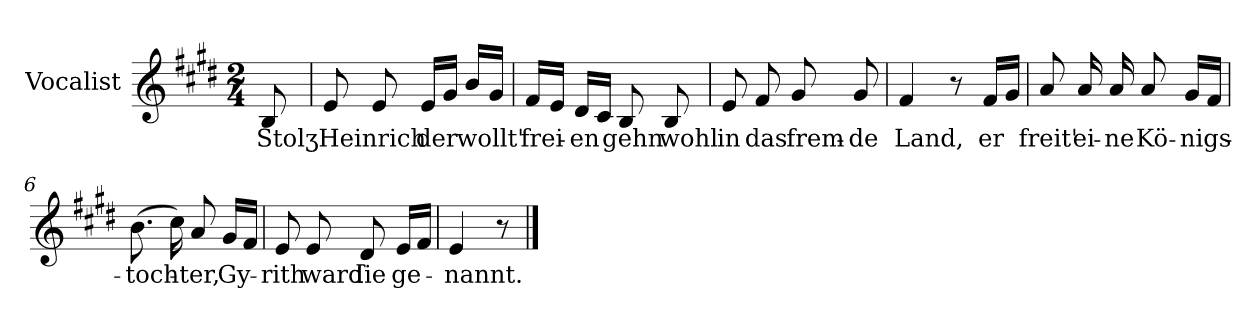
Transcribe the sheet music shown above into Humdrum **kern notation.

**kern	**text
*part1	*part1
*staff1	*staff1
*I"Vocalist	*
*k[f#c#g#d#]	*
*E:	*
*M2/4	*
=	=
8B	Stolʒ
=1	=1
8e	Heinrich
8e	.
16eLL	der
16g#JJ	.
16bLL	wollt'
16g#JJ	.
=2	=2
16f#LL	frei-
16eJJ	.
16d#LL	-en
16c#JJ	.
8B	gehn
8B	wohl
=3	=3
8e	in
8f#	das
8g#	frem-
8g#	-de
=4	=4
4f#	Land,
8r	.
16f#LL	er
16g#JJ	.
=5	=5
8a	freit'
16a	ei-
16a	-ne
8a	Kö-
16g#LL	-nigs-
16f#JJ	.
=6	=6
(8.b	-toch-
16cc#)	.
8a	-ter,
16g#LL	Gy-
16f#JJ	.
=7	=7
8e	-rith
8e	ward
8d#	ſie
16eLL	ge-
16f#JJ	.
=8	=8
4e	-nannt.
8r	.
==	==
*-	*-
